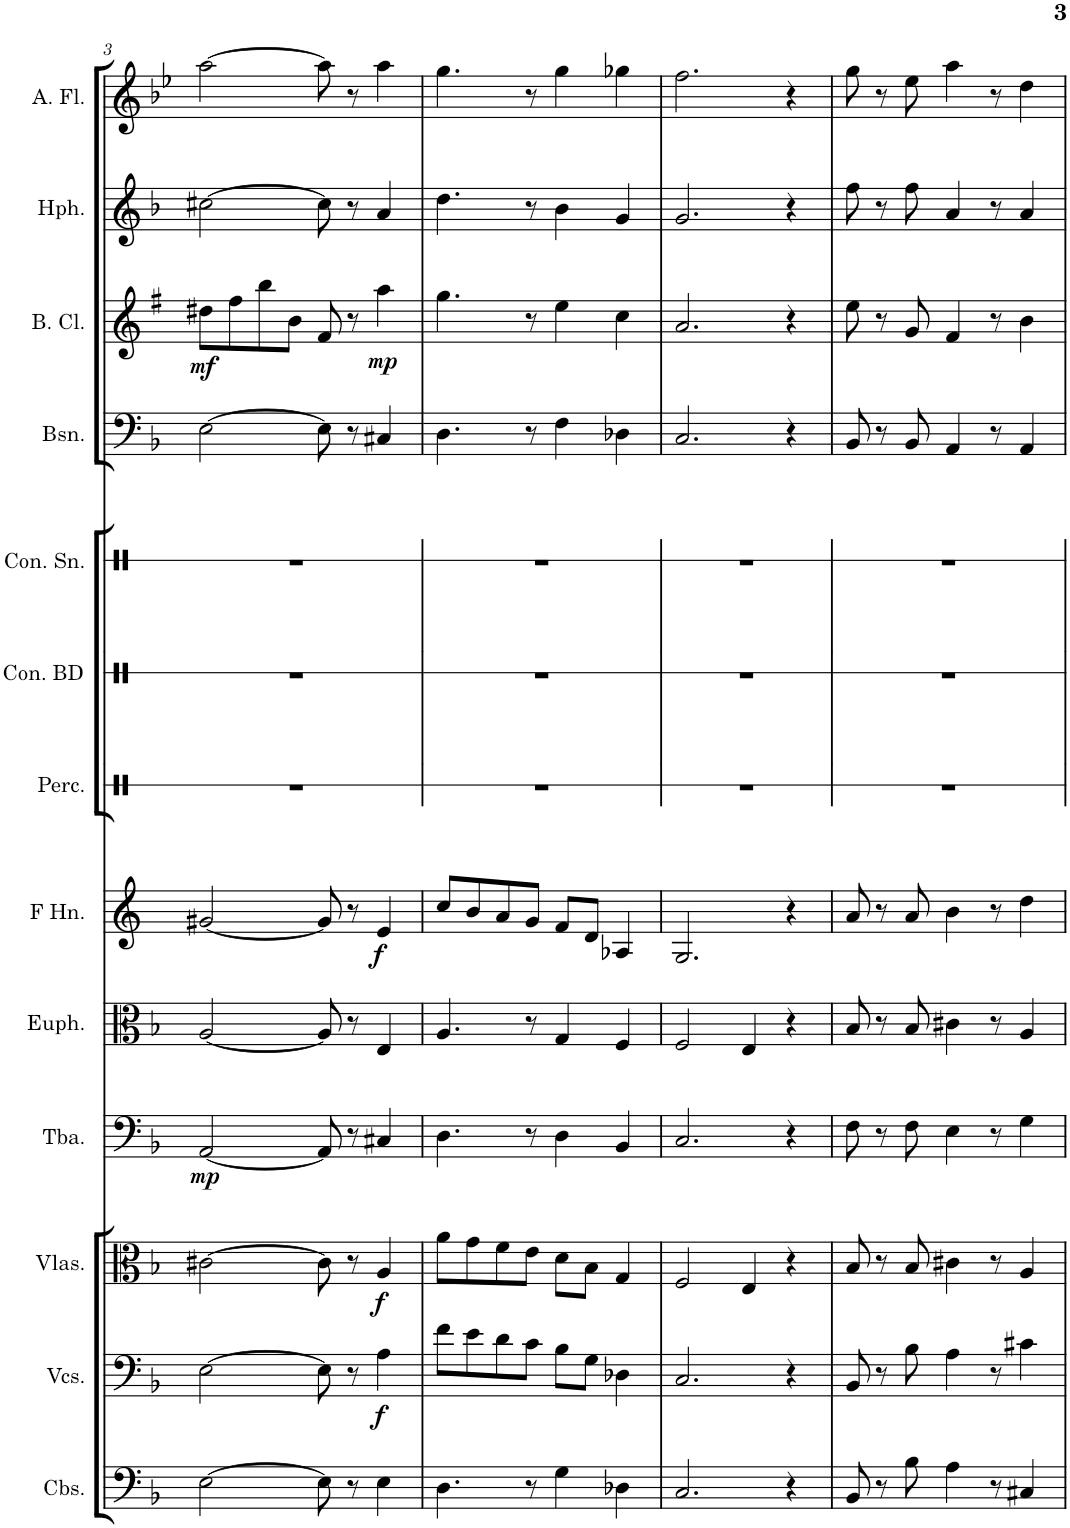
**kern	**kern	**dynam	**kern	**dynam	**kern	**dynam	**kern	**kern	**dynam	**kern	**kern	**kern	**kern	**kern	**dynam	**kern	**kern
*part13	*part12	*part12	*part11	*part11	*part10	*part10	*part9	*part8	*part8	*part7	*part6	*part5	*part4	*part3	*part3	*part2	*part1
*staff13	*staff12	*staff12	*staff11	*staff11	*staff10	*staff10	*staff9	*staff8	*staff8	*staff7	*staff6	*staff5	*staff4	*staff3	*staff3	*staff2	*staff1
*I"Contrabasses	*I"Violoncellos	*	*I"Violas	*	*I"Tuba	*	*I"Euphonium	*I"Horn in F	*	*I"Percussion	*I"Concert Bass Drum	*I"Concert Snare Drum	*I"Bassoon	*I"Bass Clarinet	*	*I"Heckelphone	*I"Alto Flute
*I'Cbs.	*I'Vcs.	*	*I'Vlas.	*	*I'Tba.	*	*I'Euph.	*	*	*I'Perc.	*I'Con. BD	*I'Con. Sn.	*I'Bsn.	*I'B. Cl.	*	*I'Hph.	*I'A. Fl.
!!LO:PB:g=z
*clefF4	*clefF4	*	*clefC3	*	*clefF4	*	*clefC3	*clefG2	*	*clefX	*clefX	*clefX	*clefF4	*clefG2	*	*clefG2	*clefG2
*Trd7c12	*	*	*	*	*	*	*	*Trd4c7	*	*	*	*	*	*Trd8c14	*	*Trd7c12	*Trd3c5
*k[b-]	*k[b-]	*	*k[b-]	*	*k[b-]	*	*k[b-]	*k[]	*	*k[]	*k[]	*k[]	*k[b-]	*k[f#]	*	*k[b-]	*k[b-e-]
*M4/4	*M4/4	*	*M4/4	*	*M4/4	*	*M4/4	*M4/4	*	*M4/4	*M4/4	*M4/4	*M4/4	*M4/4	*	*M4/4	*M4/4
=3	=3	=3	=3	=3	=3	=3	=3	=3	=3	=3	=3	=3	=3	=3	=3	=3	=3
!	!	!	!	!	!	!LO:DY:b	!	!	!	!	!	!	!	!	!LO:DY:b	!	!
[2E\	[2E\	.	[2c#X\	.	[2AA/	mp	[2A/	[2g#X/	.	1r	1r	1r	[2E\	8dd#X\L	mf	[2cc#X\	[2aa\
.	.	.	.	.	.	.	.	.	.	.	.	.	.	8ff#\	.	.	.
.	.	.	.	.	.	.	.	.	.	.	.	.	.	8bb\	.	.	.
.	.	.	.	.	.	.	.	.	.	.	.	.	.	8b\J	.	.	.
8E\]	8E\]	.	8c#\]	.	8AA/]	.	8A/]	8g#/]	.	.	.	.	8E\]	8f#/	.	8cc#\]	8aa\]
8r	8r	.	8r	.	8r	.	8r	8r	.	.	.	.	8r	8r	.	8r	8r
!	!	!LO:DY:b	!	!LO:DY:b	!	!	!	!	!LO:DY:b	!	!	!	!	!	!LO:DY:b	!	!
4E\	4A\	f	4A/	f	4C#X/	.	4E/	4e/	f	.	.	.	4C#X/	4aa\	mp	4a/	4aa\
=4	=4	=4	=4	=4	=4	=4	=4	=4	=4	=4	=4	=4	=4	=4	=4	=4	=4
4.D\	8f\L	.	8a\L	.	4.D\	.	4.A/	8cc/L	.	1r	1r	1r	4.D\	4.gg\	.	4.dd\	4.gg\
.	8e\	.	8g\	.	.	.	.	8b/	.	.	.	.	.	.	.	.	.
.	8d\	.	8f\	.	.	.	.	8a/	.	.	.	.	.	.	.	.	.
8r	8c\J	.	8e\J	.	8r	.	8r	8g/J	.	.	.	.	8r	8r	.	8r	8r
4G\	8B-\L	.	8d\L	.	4D\	.	4G/	8f/L	.	.	.	.	4F\	4ee\	.	4b-\	4gg\
.	8G\J	.	8B-\J	.	.	.	.	8d/J	.	.	.	.	.	.	.	.	.
4D-X\	4D-X\	.	4G/	.	4BB-/	.	4F/	4A-X/	.	.	.	.	4D-X\	4cc\	.	4g/	4gg-X\
=5	=5	=5	=5	=5	=5	=5	=5	=5	=5	=5	=5	=5	=5	=5	=5	=5	=5
2.C/	2.C/	.	2F/	.	2.C/	.	2F/	2.G/	.	1r	1r	1r	2.C/	2.a/	.	2.g/	2.ff\
.	.	.	4E/	.	.	.	4E/	.	.	.	.	.	.	.	.	.	.
4r	4r	.	4r	.	4r	.	4r	4r	.	.	.	.	4r	4r	.	4r	4r
=6	=6	=6	=6	=6	=6	=6	=6	=6	=6	=6	=6	=6	=6	=6	=6	=6	=6
8BB-/	8BB-/	.	8B-/	.	8F\	.	8B-/	8a/	.	1r	1r	1r	8BB-/	8ee\	.	8ff\	8gg\
8r	8r	.	8r	.	8r	.	8r	8r	.	.	.	.	8r	8r	.	8r	8r
8B-\	8B-\	.	8B-/	.	8F\	.	8B-/	8a/	.	.	.	.	8BB-/	8g/	.	8ff\	8ee-\
4A\	4A\	.	4c#X\	.	4E\	.	4c#X\	4b\	.	.	.	.	4AA/	4f#/	.	4a/	4aa\
8r	8r	.	8r	.	8r	.	8r	8r	.	.	.	.	8r	8r	.	8r	8r
4C#X/	4c#X\	.	4A/	.	4G\	.	4A/	4dd\	.	.	.	.	4AA/	4b\	.	4a/	4dd\
=	=	=	=	=	=	=	=	=	=	=	=	=	=	=	=	=	=
*-	*-	*-	*-	*-	*-	*-	*-	*-	*-	*-	*-	*-	*-	*-	*-	*-	*-
